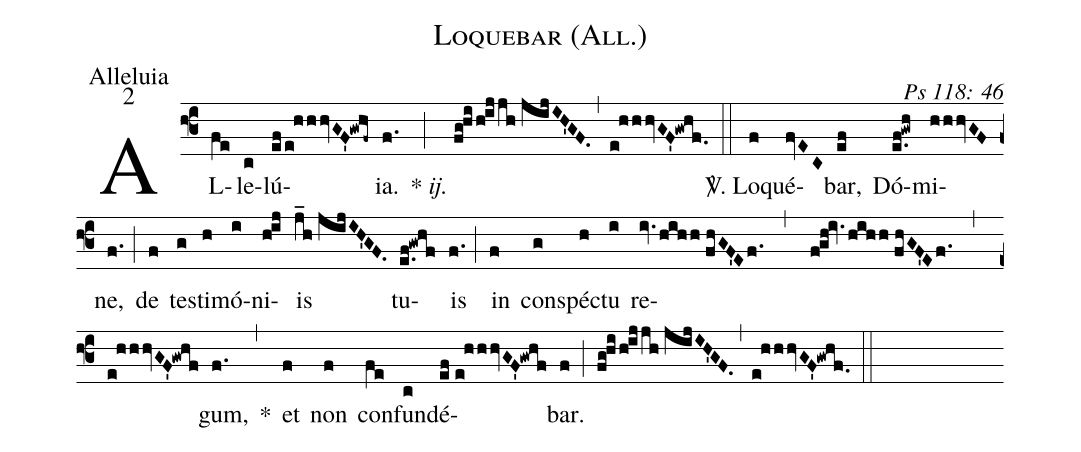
name: Loquebar (All.);
office-part: Alleluia;
mode: 2;
commentary: Ps 118: 46;
%%
(f3) AL(fe)le(c)lú(ef/e!hhhvGF'!gwhf~)ia.(f.) {*} <i>ij.</i>(;) (fg!hi/h!ijjh//jijIH'GF.) (,) (e!hhhvGF'!gwhf.) (::)
<sp>V/</sp>. Lo(f)qué(fvEC)bar,(ef) Dó(e.f!gwh)mi(hhhvGF)ne,(f.) (;) de(f) tes(g)ti(h)mó(i)ni(h!ij)is(j_h//jijIH'GF.) tu(e.f!gwhf)is(f.) (;) in(f) con(g)spéc(h)tu(i) re(iv./hihh//fhGF'Ef. , f!gh!iv./hihh//fhGF'Ef. , e!hhhvGF'!gwhf)gum,(f.) *(,) et(f) non(f) con(fe)fun(c)dé(ef//e!hhhvGF'!gwhf)bar.(f) (;) (fg!hi/h!ijjh//jijIH'GF.) (,) (e!hhhvGF'!gwhf.) (::)
